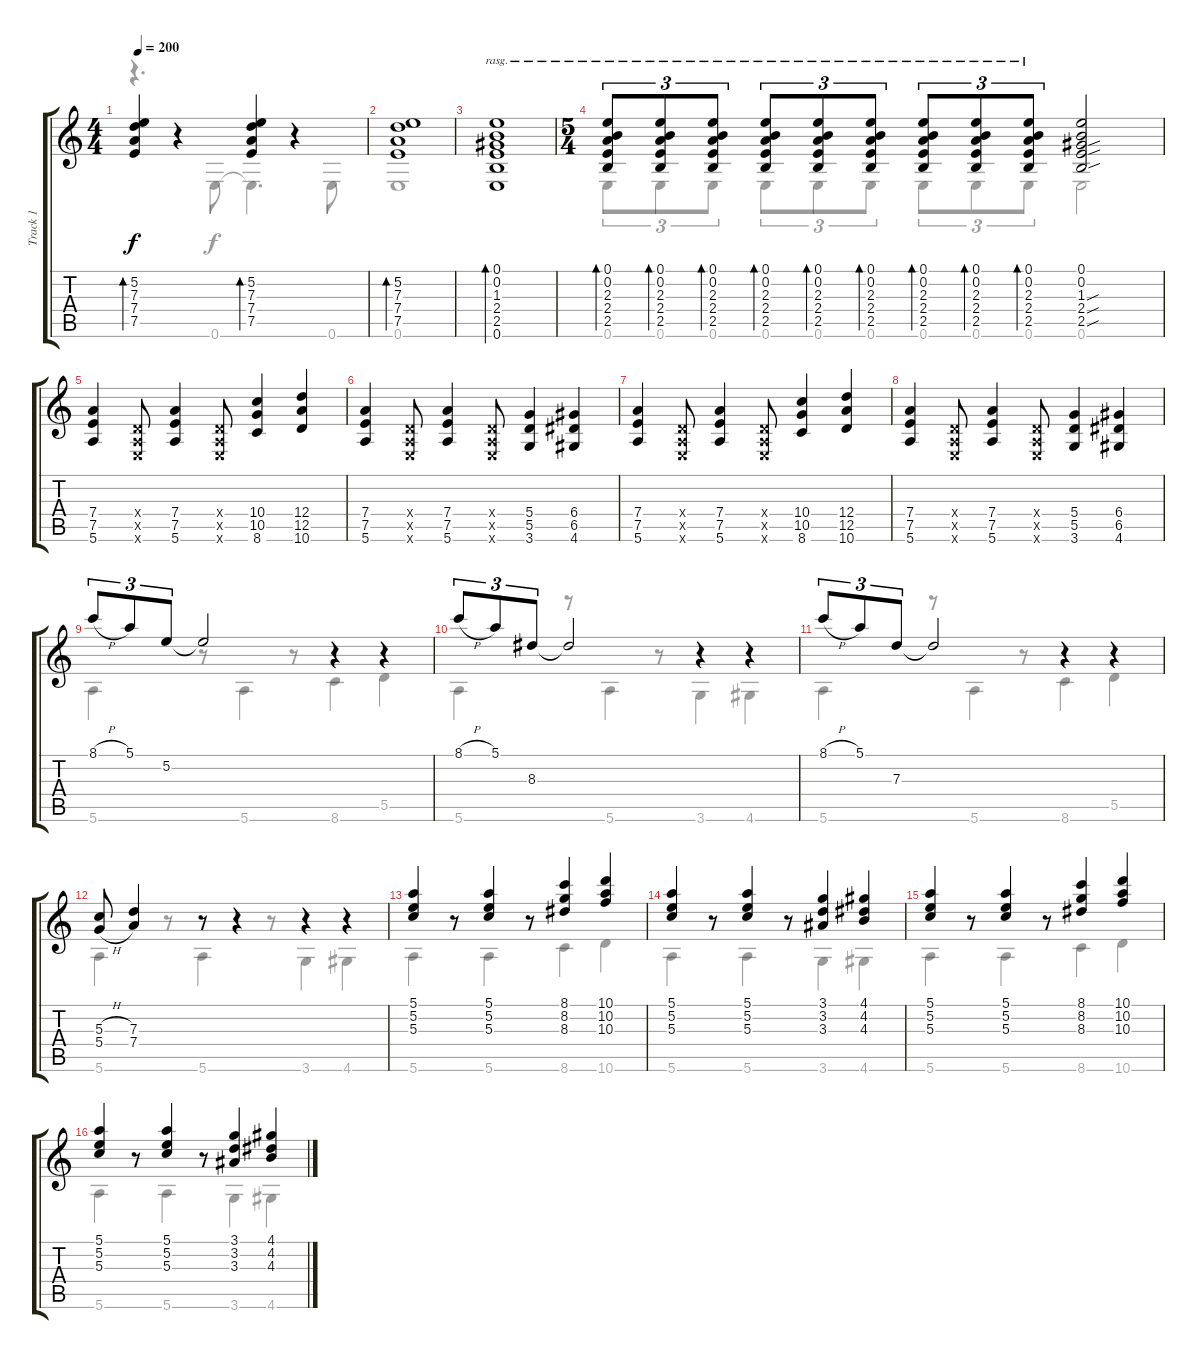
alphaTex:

\track ("Track 1" "Track 1") {instrument acousticguitarnylon}
\staff {score tabs}
\tuning (E4 B3 G3 D3 A2 E2) {hide}
\voice
\ts (4 4)
\tempo 200
\clef g2
\ks aminor
(5.2 7.3 7.4 7.5).4{bd 30 dy f} r.4 (5.2 7.3 7.4 7.5).4{bd 30} r.4 |
(5.2 7.3 7.4 7.5).1{bd 30} |
(0.1 0.2 1.3 2.4 2.5 0.6).1{bd 30 rasg ii} |
\ts (5 4)
(0.1 0.2 2.3 2.4 2.5).8{tu (3 2) bd 60 rasg ii} (0.1 0.2 2.3 2.4 2.5).8{tu (3 2) bd 60 rasg ii} (0.1 0.2 2.3 2.4 2.5).8{tu (3 2) bd 60 rasg ii} (0.1 0.2 2.3 2.4 2.5).8{tu (3 2) bd 60 rasg ii} (0.1 0.2 2.3 2.4 2.5).8{tu (3 2) bd 60 rasg ii} (0.1 0.2 2.3 2.4 2.5).8{tu (3 2) bd 60 rasg ii} (0.1 0.2 2.3 2.4 2.5).8{tu (3 2) bd 60 rasg ii} (0.1 0.2 2.3 2.4 2.5).8{tu (3 2) bd 60 rasg ii} (0.1 0.2 2.3 2.4 2.5).8{tu (3 2) bd 60 rasg ii} (0.1 0.2 1.3{sou} 2.4{sou} 2.5{sou}).2 |
\ks c
(7.4 7.5 5.6).4 (0.4{x} 0.5{x} 0.6{x}).8 (7.4 7.5 5.6).4 (0.4{x} 0.5{x} 0.6{x}).8 (10.4 10.5 8.6).4 (12.4 12.5 10.6).4 |
(7.4 7.5 5.6).4 (0.4{x} 0.5{x} 0.6{x}).8 (7.4 7.5 5.6).4 (0.4{x} 0.5{x} 0.6{x}).8 (5.4 5.5 3.6).4 (6.4 6.5 4.6).4 |
(7.4 7.5 5.6).4 (0.4{x} 0.5{x} 0.6{x}).8 (7.4 7.5 5.6).4 (0.4{x} 0.5{x} 0.6{x}).8 (10.4 10.5 8.6).4 (12.4 12.5 10.6).4 |
(7.4 7.5 5.6).4 (0.4{x} 0.5{x} 0.6{x}).8 (7.4 7.5 5.6).4 (0.4{x} 0.5{x} 0.6{x}).8 (5.4 5.5 3.6).4 (6.4 6.5 4.6).4 |
8.1{h}.8{tu (3 2)} 5.1.8{tu (3 2)} 5.2.8{tu (3 2)} 5.2{t}.2 r.4 r.4 |
8.1{h}.8{tu (3 2)} 5.1.8{tu (3 2)} 8.3.8{tu (3 2)} 8.3{t}.2 r.4 r.4 |
8.1{h}.8{tu (3 2)} 5.1.8{tu (3 2)} 7.3.8{tu (3 2)} 7.3{t}.2 r.4 r.4 |
(5.3{h} 5.4{h}).8 (7.3 7.4).4 r.8 r.4 r.4 r.4 |
(5.1 5.2 5.3).4 r.8 (5.1 5.2 5.3).4 r.8 (8.1 8.2 8.3).4 (10.1 10.2 10.3).4 |
(5.1 5.2 5.3).4 r.8 (5.1 5.2 5.3).4 r.8 (3.1 3.2 3.3).4 (4.1 4.2 4.3).4 |
(5.1 5.2 5.3).4 r.8 (5.1 5.2 5.3).4 r.8 (8.1 8.2 8.3).4 (10.1 10.2 10.3).4 |
(5.1 5.2 5.3).4 r.8 (5.1 5.2 5.3).4 r.8 (3.1 3.2 3.3).4 (4.1 4.2 4.3).4
\voice
\clef g2
\ottava regular
\simile none
\ks aminor
r.4{d dy f} 0.6.8 0.6{t}.4{d} 0.6.8 |
0.6.1 |
|
0.6.8{tu (3 2)} 0.6.8{tu (3 2)} 0.6.8{tu (3 2)} 0.6.8{tu (3 2)} 0.6.8{tu (3 2)} 0.6.8{tu (3 2)} 0.6.8{tu (3 2)} 0.6.8{tu (3 2)} 0.6.8{tu (3 2)} 0.6.2 |
\ks c
|
|
|
|
5.6.4 r.8 5.6.4 r.8 8.6.4 5.5.4 |
5.6.4 r.8 5.6.4 r.8 3.6.4 4.6.4 |
5.6.4 r.8 5.6.4 r.8 8.6.4 5.5.4 |
5.6.4 r.8 5.6.4 r.8 3.6.4 4.6.4 |
5.6.4 r.8 5.6.4 r.8 8.6.4 10.6.4 |
5.6.4 r.8 5.6.4 r.8 3.6.4 4.6.4 |
5.6.4 r.8 5.6.4 r.8 8.6.4 10.6.4 |
5.6.4 r.8 5.6.4 r.8 3.6.4 4.6.4
